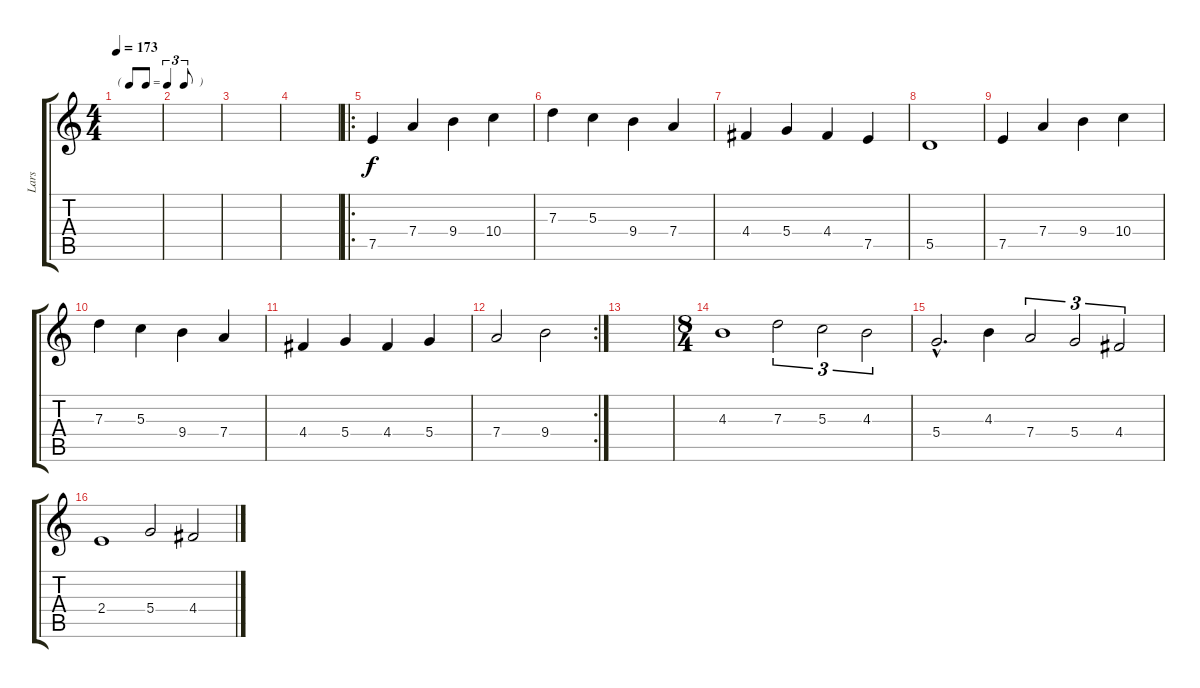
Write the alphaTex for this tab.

\track ("Lars" "Lars") {instrument stringensemble1}
\staff {score tabs}
\tuning (E5 B4 G4 D4 A3 E3) {hide}
\ts (4 4)
\tf triplet8th
\tempo 173
\clef g2
\ks c
|
|
|
|
\ro
7.5.4 7.4.4 9.4.4 10.4.4 |
7.3.4 5.3.4 9.4.4 7.4.4 |
4.4.4 5.4.4 4.4.4 7.5.4 |
5.5.1 |
7.5.4 7.4.4 9.4.4 10.4.4 |
7.3.4 5.3.4 9.4.4 7.4.4 |
4.4.4 5.4.4 4.4.4 5.4.4 |
\rc 2
7.4.2 9.4.2 |
|
\ts (8 4)
4.3.1 7.3.2{tu (3 2)} 5.3.2{tu (3 2)} 4.3.2{tu (3 2)} |
5.4{hac}.2{d} 4.3.4 7.4.2{tu (3 2)} 5.4.2{tu (3 2)} 4.4.2{tu (3 2)} |
2.4.1 5.4.2 4.4.2
